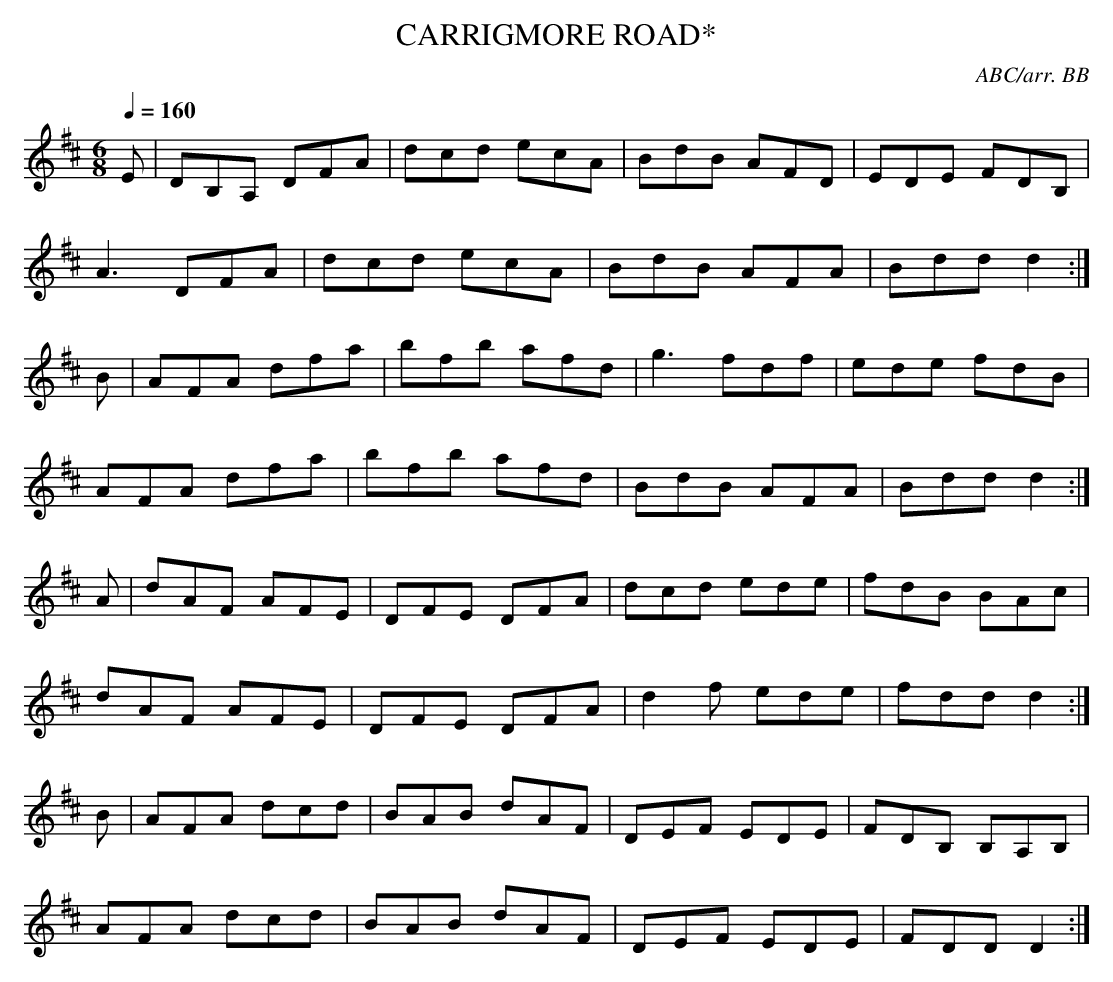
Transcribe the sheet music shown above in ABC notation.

X:1
T:CARRIGMORE ROAD*
C:ABC/arr. BB
it escapes me at the moment.
Q:1/4=160
L:1/8
M:6/8
K:D
E|DB,A, DFA|dcd ecA|BdB AFD|EDE FDB,|
A3 DFA|dcd ecA|BdB AFA|Bdd d2 :|
B|AFA dfa|bfb afd|g3 fdf|ede fdB|
AFA dfa|bfb afd|BdB AFA|Bdd d2:|
A|dAF AFE|DFE DFA|dcd ede|fdB BAc|
dAF AFE|DFE DFA|d2f ede|fdd d2 :|
B|AFA dcd|BAB dAF|DEF EDE|FDB, B,A,B,|
AFA dcd|BAB dAF|DEF EDE|FDD D2:|
